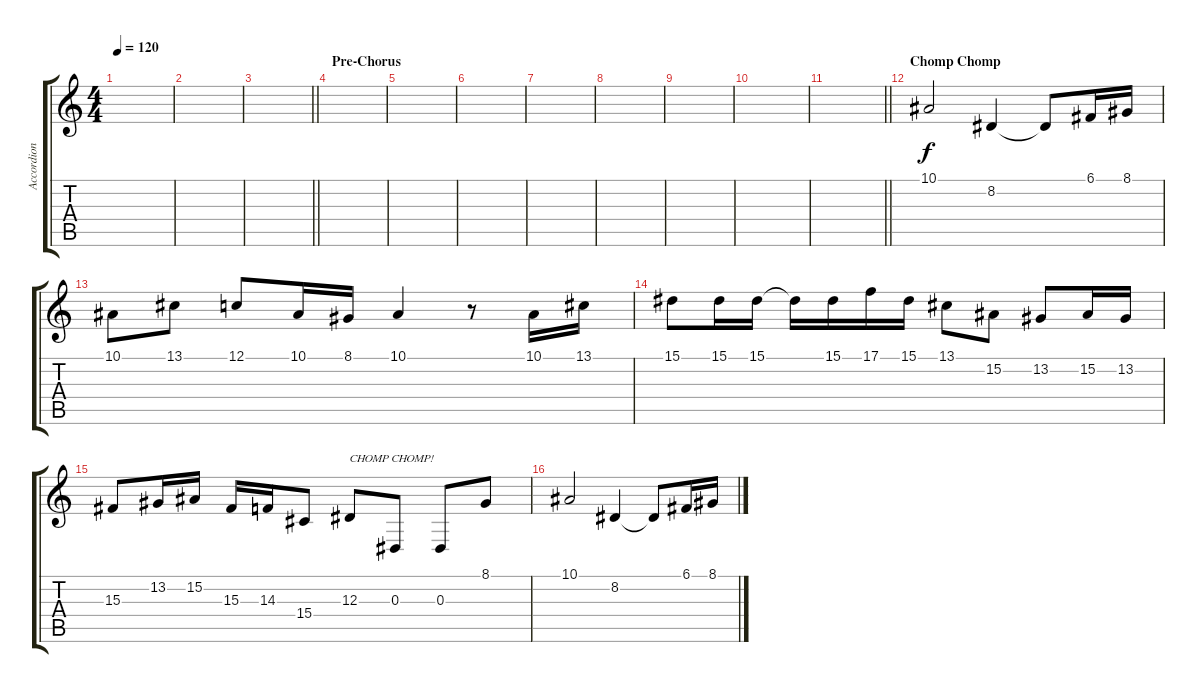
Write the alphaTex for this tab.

\track ("Accordion" "Accordion") {instrument accordion}
\staff {score tabs}
\tuning (C4 G3 Eb3 Bb2 F2 C2) {hide}
\ts (4 4)
\tempo 120
\clef g2
\ks c
|
|
\barLineRight lightlight
|
\section ("" "Pre-Chorus")
|
|
|
|
|
|
|
\barLineRight lightlight
|
\section ("" "Chomp Chomp")
10.1.2 8.2.4 8.2{t}.8 6.1.16 8.1.16 |
10.1.8 13.1.8 12.1.8 10.1.16 8.1.16 10.1.4 r.8 10.1.16 13.1.16 |
15.1.8 15.1.16 15.1.16 15.1{t}.16 15.1.16 17.1.16 15.1.16 13.1.8 15.2.8 13.2.8 15.2.16 13.2.16 |
15.3.8 13.2.16 15.2.16 15.3.16 14.3.16 15.4.8 12.3.8{txt "CHOMP CHOMP!"} 0.3.8 0.3.8 8.1.8 |
10.1.2 8.2.4 8.2{t}.8 6.1.16 8.1.16
